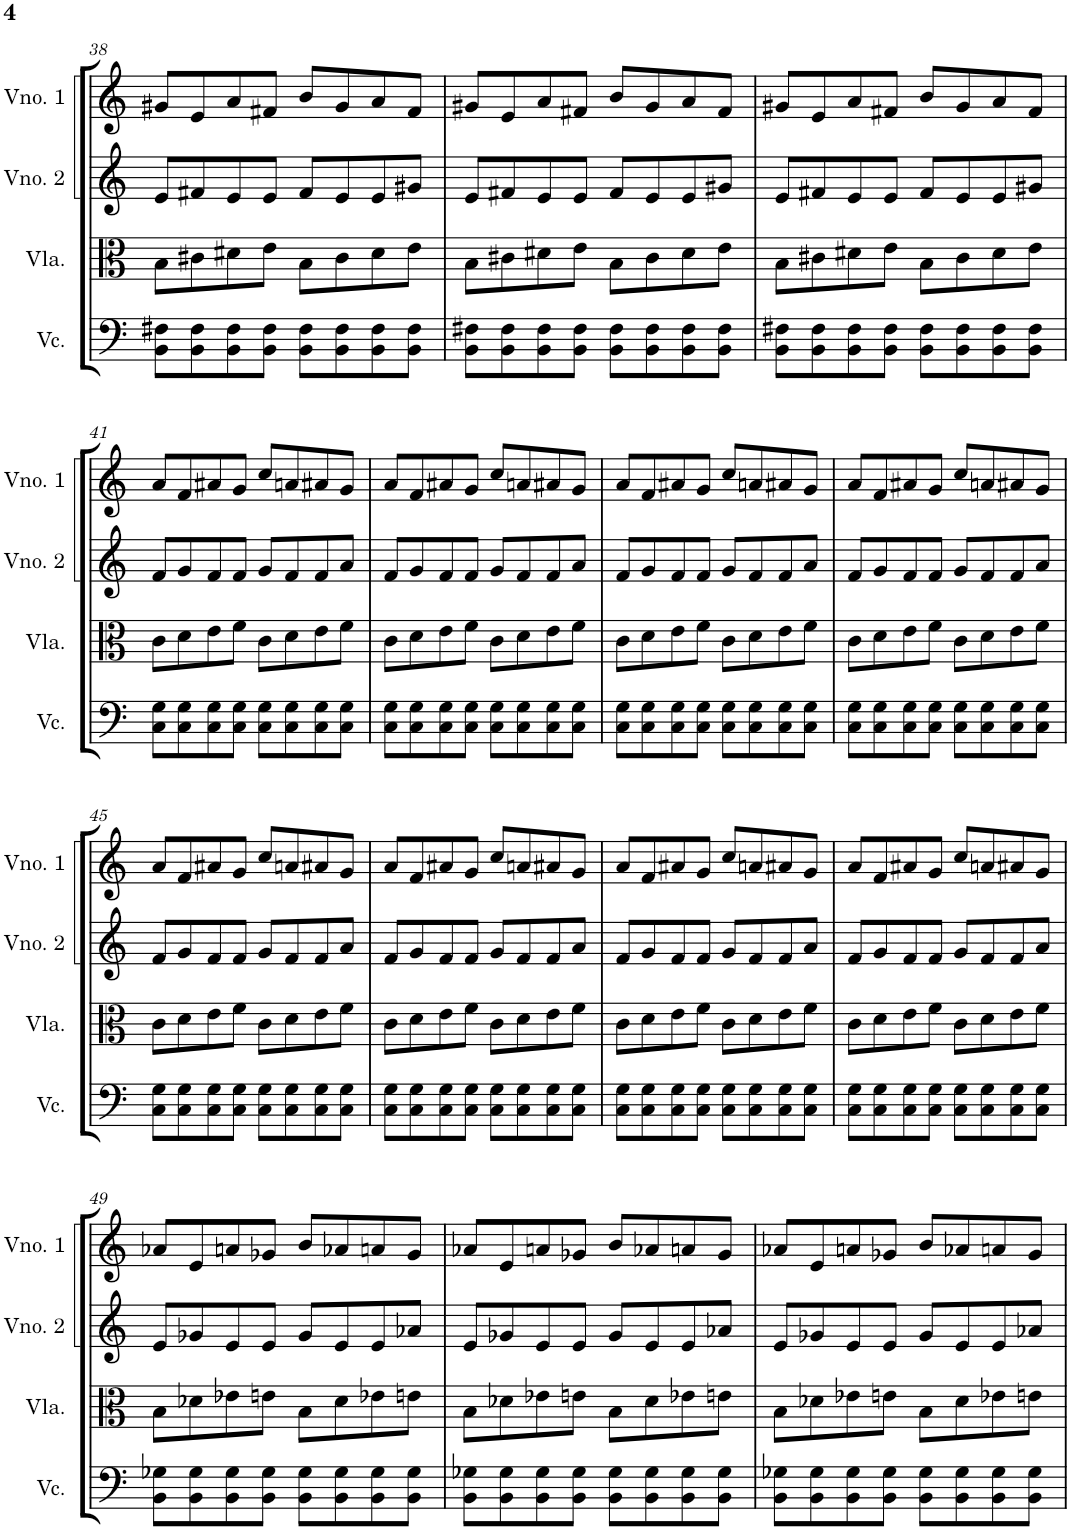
**kern	**kern	**kern	**kern
*part4	*part3	*part2	*part1
*staff4	*staff3	*staff2	*staff1
*I"Violoncelo	*I"Viola	*I"Violino 2	*I"Violino 1
*I'Vc.	*I'Vla.	*I'Vno. 2	*I'Vno. 1
!!LO:PB:g=z
*clefF4	*clefC3	*clefG2	*clefG2
*k[]	*k[]	*k[]	*k[]
*M4/4	*M4/4	*M4/4	*M4/4
=38	=38	=38	=38
8BB\ 8F#X\L	8B\L	8e/L	8g#X/L
8BB\ 8F#\	8c#X\	8f#X/	8e/
8BB\ 8F#\	8d#X\	8e/	8a/
8BB\ 8F#\J	8e\J	8e/J	8f#X/J
8BB\ 8F#\L	8B\L	8f#/L	8b/L
8BB\ 8F#\	8c#\	8e/	8g#/
8BB\ 8F#\	8d#\	8e/	8a/
8BB\ 8F#\J	8e\J	8g#X/J	8f#/J
=39	=39	=39	=39
8BB\ 8F#X\L	8B\L	8e/L	8g#X/L
8BB\ 8F#\	8c#X\	8f#X/	8e/
8BB\ 8F#\	8d#X\	8e/	8a/
8BB\ 8F#\J	8e\J	8e/J	8f#X/J
8BB\ 8F#\L	8B\L	8f#/L	8b/L
8BB\ 8F#\	8c#\	8e/	8g#/
8BB\ 8F#\	8d#\	8e/	8a/
8BB\ 8F#\J	8e\J	8g#X/J	8f#/J
=40	=40	=40	=40
8BB\ 8F#X\L	8B\L	8e/L	8g#X/L
8BB\ 8F#\	8c#X\	8f#X/	8e/
8BB\ 8F#\	8d#X\	8e/	8a/
8BB\ 8F#\J	8e\J	8e/J	8f#X/J
8BB\ 8F#\L	8B\L	8f#/L	8b/L
8BB\ 8F#\	8c#\	8e/	8g#/
8BB\ 8F#\	8d#\	8e/	8a/
8BB\ 8F#\J	8e\J	8g#X/J	8f#/J
!!LO:LB:g=z
=41	=41	=41	=41
8C\ 8G\L	8c\L	8f/L	8a/L
8C\ 8G\	8d\	8g/	8f/
8C\ 8G\	8e\	8f/	8a#X/
8C\ 8G\J	8f\J	8f/J	8g/J
8C\ 8G\L	8c\L	8g/L	8cc/L
8C\ 8G\	8d\	8f/	8an/
8C\ 8G\	8e\	8f/	8a#X/
8C\ 8G\J	8f\J	8a/J	8g/J
=42	=42	=42	=42
8C\ 8G\L	8c\L	8f/L	8a/L
8C\ 8G\	8d\	8g/	8f/
8C\ 8G\	8e\	8f/	8a#X/
8C\ 8G\J	8f\J	8f/J	8g/J
8C\ 8G\L	8c\L	8g/L	8cc/L
8C\ 8G\	8d\	8f/	8an/
8C\ 8G\	8e\	8f/	8a#X/
8C\ 8G\J	8f\J	8a/J	8g/J
=43	=43	=43	=43
8C\ 8G\L	8c\L	8f/L	8a/L
8C\ 8G\	8d\	8g/	8f/
8C\ 8G\	8e\	8f/	8a#X/
8C\ 8G\J	8f\J	8f/J	8g/J
8C\ 8G\L	8c\L	8g/L	8cc/L
8C\ 8G\	8d\	8f/	8an/
8C\ 8G\	8e\	8f/	8a#X/
8C\ 8G\J	8f\J	8a/J	8g/J
=44	=44	=44	=44
8C\ 8G\L	8c\L	8f/L	8a/L
8C\ 8G\	8d\	8g/	8f/
8C\ 8G\	8e\	8f/	8a#X/
8C\ 8G\J	8f\J	8f/J	8g/J
8C\ 8G\L	8c\L	8g/L	8cc/L
8C\ 8G\	8d\	8f/	8an/
8C\ 8G\	8e\	8f/	8a#X/
8C\ 8G\J	8f\J	8a/J	8g/J
!!LO:LB:g=z
=45	=45	=45	=45
8C\ 8G\L	8c\L	8f/L	8a/L
8C\ 8G\	8d\	8g/	8f/
8C\ 8G\	8e\	8f/	8a#X/
8C\ 8G\J	8f\J	8f/J	8g/J
8C\ 8G\L	8c\L	8g/L	8cc/L
8C\ 8G\	8d\	8f/	8an/
8C\ 8G\	8e\	8f/	8a#X/
8C\ 8G\J	8f\J	8a/J	8g/J
=46	=46	=46	=46
8C\ 8G\L	8c\L	8f/L	8a/L
8C\ 8G\	8d\	8g/	8f/
8C\ 8G\	8e\	8f/	8a#X/
8C\ 8G\J	8f\J	8f/J	8g/J
8C\ 8G\L	8c\L	8g/L	8cc/L
8C\ 8G\	8d\	8f/	8an/
8C\ 8G\	8e\	8f/	8a#X/
8C\ 8G\J	8f\J	8a/J	8g/J
=47	=47	=47	=47
8C\ 8G\L	8c\L	8f/L	8a/L
8C\ 8G\	8d\	8g/	8f/
8C\ 8G\	8e\	8f/	8a#X/
8C\ 8G\J	8f\J	8f/J	8g/J
8C\ 8G\L	8c\L	8g/L	8cc/L
8C\ 8G\	8d\	8f/	8an/
8C\ 8G\	8e\	8f/	8a#X/
8C\ 8G\J	8f\J	8a/J	8g/J
=48	=48	=48	=48
8C\ 8G\L	8c\L	8f/L	8a/L
8C\ 8G\	8d\	8g/	8f/
8C\ 8G\	8e\	8f/	8a#X/
8C\ 8G\J	8f\J	8f/J	8g/J
8C\ 8G\L	8c\L	8g/L	8cc/L
8C\ 8G\	8d\	8f/	8an/
8C\ 8G\	8e\	8f/	8a#X/
8C\ 8G\J	8f\J	8a/J	8g/J
!!LO:LB:g=z
=49	=49	=49	=49
8BB\ 8G-X\L	8B\L	8e/L	8a-X/L
8BB\ 8G-\	8d-X\	8g-X/	8e/
8BB\ 8G-\	8e-X\	8e/	8an/
8BB\ 8G-\J	8en\J	8e/J	8g-X/J
8BB\ 8G-\L	8B\L	8g-/L	8b/L
8BB\ 8G-\	8d-\	8e/	8a-X/
8BB\ 8G-\	8e-X\	8e/	8an/
8BB\ 8G-\J	8en\J	8a-X/J	8g-/J
=50	=50	=50	=50
8BB\ 8G-X\L	8B\L	8e/L	8a-X/L
8BB\ 8G-\	8d-X\	8g-X/	8e/
8BB\ 8G-\	8e-X\	8e/	8an/
8BB\ 8G-\J	8en\J	8e/J	8g-X/J
8BB\ 8G-\L	8B\L	8g-/L	8b/L
8BB\ 8G-\	8d-\	8e/	8a-X/
8BB\ 8G-\	8e-X\	8e/	8an/
8BB\ 8G-\J	8en\J	8a-X/J	8g-/J
=51	=51	=51	=51
8BB\ 8G-X\L	8B\L	8e/L	8a-X/L
8BB\ 8G-\	8d-X\	8g-X/	8e/
8BB\ 8G-\	8e-X\	8e/	8an/
8BB\ 8G-\J	8en\J	8e/J	8g-X/J
8BB\ 8G-\L	8B\L	8g-/L	8b/L
8BB\ 8G-\	8d-\	8e/	8a-X/
8BB\ 8G-\	8e-X\	8e/	8an/
8BB\ 8G-\J	8en\J	8a-X/J	8g-/J
=	=	=	=
*-	*-	*-	*-
